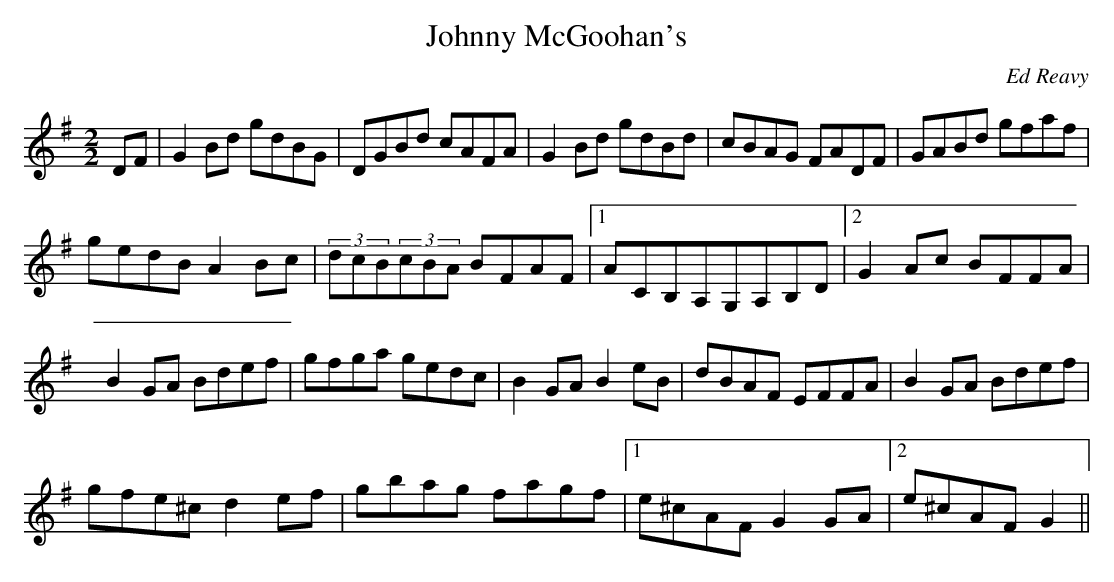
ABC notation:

X:1
T:Johnny McGoohan's
C:Ed Reavy
M:2/2
L:1/8
K:G
DF|G2 Bd gdBG|DGBd cAFA|G2 Bd gdBd|cBAG FADF|GABd gfaf|
gedB A2 Bc|(3dcB(3cBA BFAF|1 ACB,A,G,A,B,D|2G2 Ac BFFA|
B2 GA Bdef|gfga gedc|B2 GA B2 eB|dBAF EFFA|B2 GA Bdef|
gfe^c d2 ef|gbag fagf|1 e^cAF G2 GA|2 e^cAF G2||
